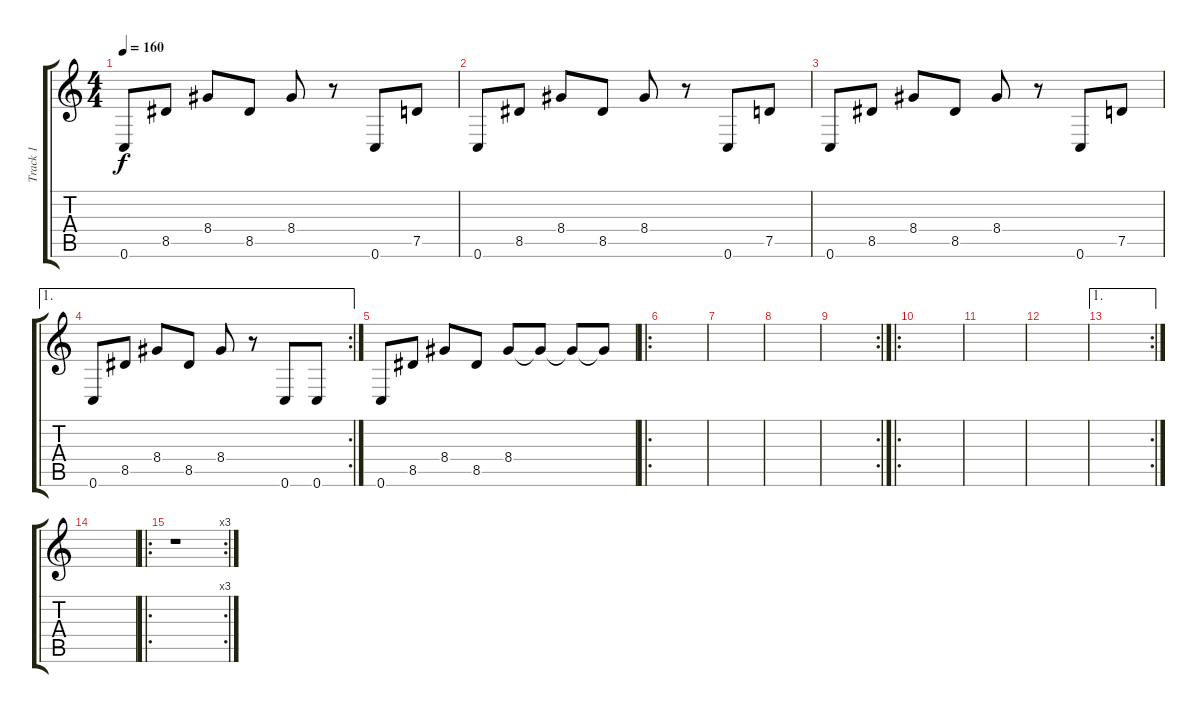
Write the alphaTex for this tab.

\track ("Track 1" "Track 1") {instrument electricguitarmuted}
\staff {score tabs}
\tuning (D4 A3 F3 C3 G2 C2) {hide}
\ts (4 4)
\tempo 160
\clef g2
\ks c
0.6.8{dy f} 8.5.8 8.4.8 8.5.8 8.4.8 r.8 0.6.8 7.5.8 |
0.6.8 8.5.8 8.4.8 8.5.8 8.4.8 r.8 0.6.8 7.5.8 |
0.6.8 8.5.8 8.4.8 8.5.8 8.4.8 r.8 0.6.8 7.5.8 |
\ae 1
\rc 2
0.6.8 8.5.8 8.4.8 8.5.8 8.4.8 r.8 0.6.8 0.6.8 |
0.6.8 8.5.8 8.4.8 8.5.8 8.4.8 8.4{t}.8 8.4{t}.8 8.4{t}.8 |
\ro
|
|
|
\rc 2
|
\ro
|
|
|
\ae 1
\rc 2
|
|
\ro
\rc 3
r.1
